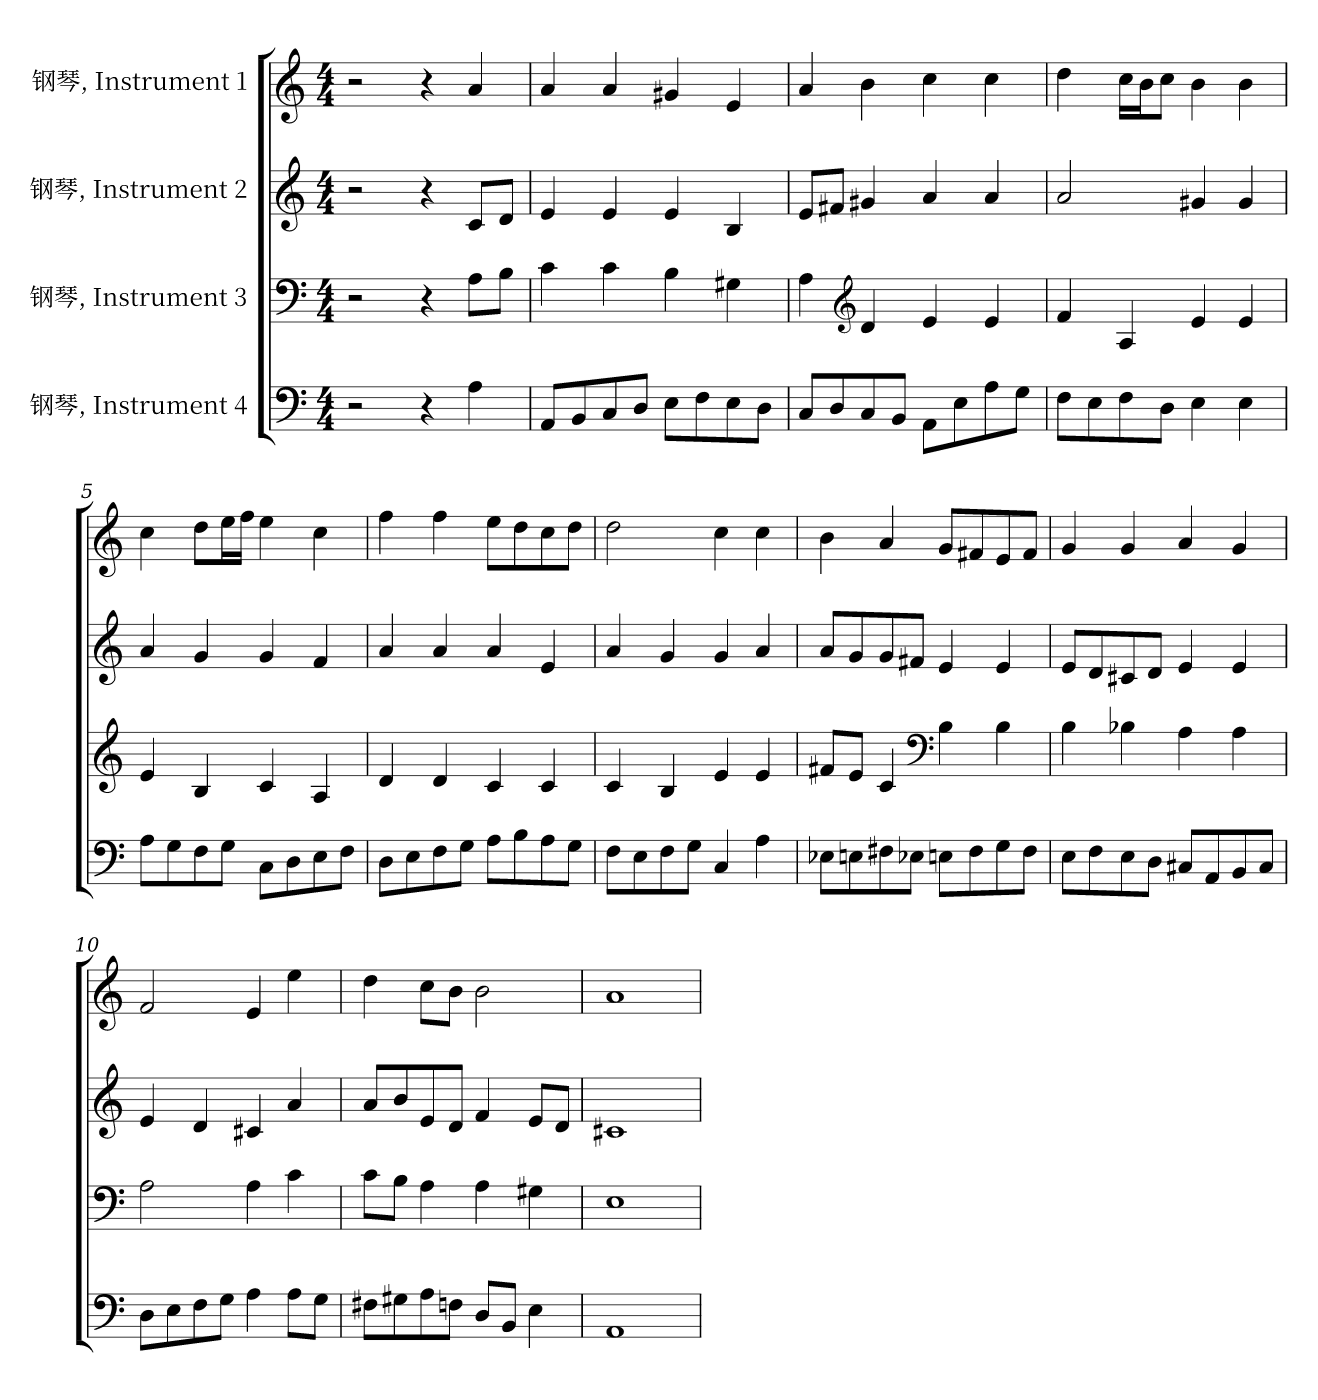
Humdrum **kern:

**kern	**kern	**kern	**kern
*part4	*part3	*part2	*part1
*staff4	*staff3	*staff2	*staff1
*I"钢琴, Instrument 4	*I"钢琴, Instrument 3	*I"钢琴, Instrument 2	*I"钢琴, Instrument 1
*clefF4	*clefF4	*clefG2	*clefG2
*k[]	*k[]	*k[]	*k[]
*M4/4	*M4/4	*M4/4	*M4/4
*MM96	*MM96	*MM96	*MM96
=1	=1	=1	=1
2r	2r	2r	2r
4r	4r	4r	4r
4A\	8A\L	8c/L	4a/
.	8B\J	8d/J	.
=2	=2	=2	=2
8AA/L	4c\	4e/	4a/
8BB/	.	.	.
8C/	4c\	4e/	4a/
8D/J	.	.	.
8E\L	4B\	4e/	4g#X/
8F\	.	.	.
8E\	4G#X\	4B/	4e/
8D\J	.	.	.
=3	=3	=3	=3
8C/L	4A\	8e/L	4a/
8D/	.	8f#X/J	.
*	*clefG2	*	*
8C/	4d/	4g#X/	4b\
8BB/J	.	.	.
8AA\L	4e/	4a/	4cc\
8E\	.	.	.
8A\	4e/	4a/	4cc\
8G\J	.	.	.
=4	=4	=4	=4
8F\L	4f/	2a/	4dd\
8E\	.	.	.
8F\	4A/	.	16cc\LL
.	.	.	16b\J
8D\J	.	.	8cc\J
4E\	4e/	4g#X/	4b\
4E\	4e/	4g#/	4b\
!!LO:LB:g=z
=5	=5	=5	=5
8A\L	4e/	4a/	4cc\
8G\	.	.	.
8F\	4B/	4g/	8dd\L
8G\J	.	.	16ee\L
.	.	.	16ff\JJ
8C\L	4c/	4g/	4ee\
8D\	.	.	.
8E\	4A/	4f/	4cc\
8F\J	.	.	.
=6	=6	=6	=6
8D\L	4d/	4a/	4ff\
8E\	.	.	.
8F\	4d/	4a/	4ff\
8G\J	.	.	.
8A\L	4c/	4a/	8ee\L
8B\	.	.	8dd\
8A\	4c/	4e/	8cc\
8G\J	.	.	8dd\J
=7	=7	=7	=7
8F\L	4c/	4a/	2dd\
8E\	.	.	.
8F\	4B/	4g/	.
8G\J	.	.	.
4C/	4e/	4g/	4cc\
4A\	4e/	4a/	4cc\
=8	=8	=8	=8
8E-X\L	8f#X/L	8a/L	4b\
8En\	8e/J	8g/	.
8F#X\	4c/	8g/	4a/
8E-X\J	.	8f#X/J	.
*	*clefF4	*	*
8En\L	4B\	4e/	8g/L
8F#\	.	.	8f#X/
8G\	4B\	4e/	8e/
8F#\J	.	.	8f#/J
!!LO:LB:g=z
=9	=9	=9	=9
8E\L	4B\	8e/L	4g/
8F\	.	8d/	.
8E\	4B-X\	8c#X/	4g/
8D\J	.	8d/J	.
8C#X/L	4A\	4e/	4a/
8AA/	.	.	.
8BB/	4A\	4e/	4g/
8C#/J	.	.	.
=10	=10	=10	=10
8D\L	2A\	4e/	2f/
8E\	.	.	.
8F\	.	4d/	.
8G\J	.	.	.
4A\	4A\	4c#X/	4e/
8A\L	4c\	4a/	4ee\
8G\J	.	.	.
=11	=11	=11	=11
8F#X\L	8c\L	8a/L	4dd\
8G#X\	8B\J	8b/	.
8A\	4A\	8e/	8cc\L
8Fn\J	.	8d/J	8b\J
8D/L	4A\	4f/	2b\
8BB/J	.	.	.
4E\	4G#X\	8e/L	.
.	.	8d/J	.
=12	=12	=12	=12
1AA	1E	1c#X	1a
=	=	=	=
*-	*-	*-	*-
